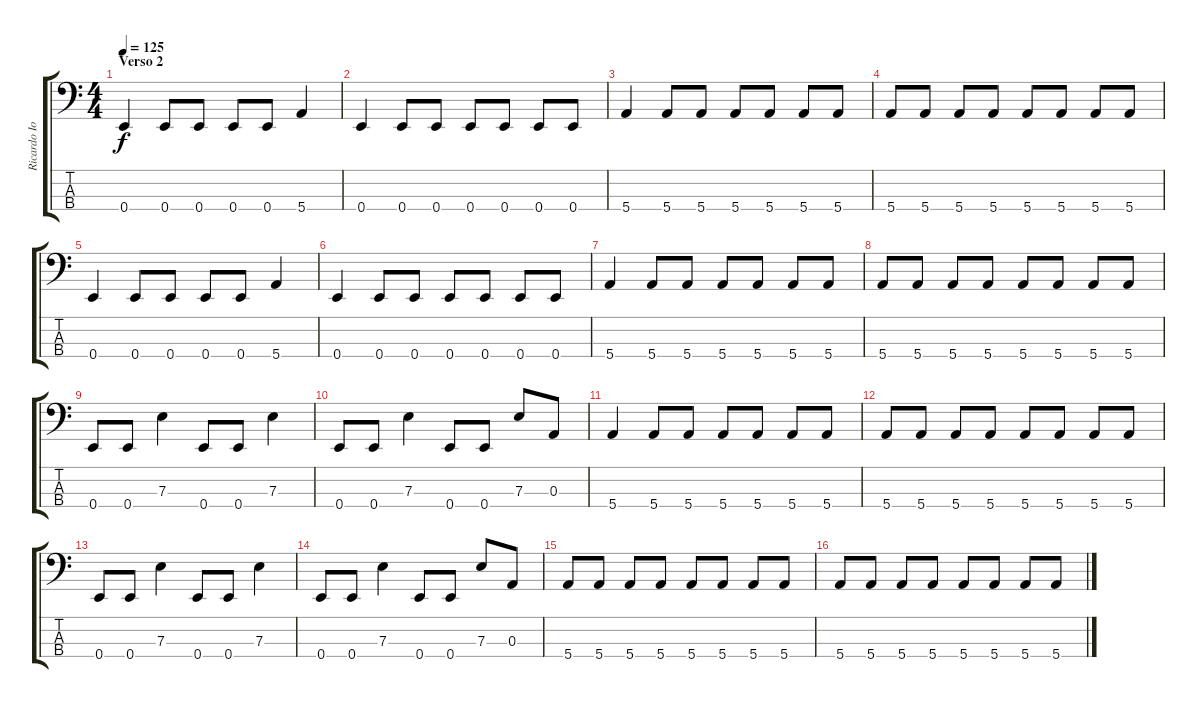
\track ("Ricardo Iorio (bajo)" "Ricardo Io") {instrument electricbassfinger}
\staff {score tabs}
\tuning (G2 D2 A1 E1) {hide}
\ts (4 4)
\section ("" "Verso 2")
\tempo 125
\clef f4
\ks c
0.4.4{dy f} 0.4.8 0.4.8 0.4.8 0.4.8 5.4.4 |
0.4.4 0.4.8 0.4.8 0.4.8 0.4.8 0.4.8 0.4.8 |
5.4.4 5.4.8 5.4.8 5.4.8 5.4.8 5.4.8 5.4.8 |
5.4.8 5.4.8 5.4.8 5.4.8 5.4.8 5.4.8 5.4.8 5.4.8 |
0.4.4 0.4.8 0.4.8 0.4.8 0.4.8 5.4.4 |
0.4.4 0.4.8 0.4.8 0.4.8 0.4.8 0.4.8 0.4.8 |
5.4.4 5.4.8 5.4.8 5.4.8 5.4.8 5.4.8 5.4.8 |
5.4.8 5.4.8 5.4.8 5.4.8 5.4.8 5.4.8 5.4.8 5.4.8 |
0.4.8 0.4.8 7.3.4 0.4.8 0.4.8 7.3.4 |
0.4.8 0.4.8 7.3.4 0.4.8 0.4.8 7.3.8 0.3.8 |
5.4.4 5.4.8 5.4.8 5.4.8 5.4.8 5.4.8 5.4.8 |
5.4.8 5.4.8 5.4.8 5.4.8 5.4.8 5.4.8 5.4.8 5.4.8 |
0.4.8 0.4.8 7.3.4 0.4.8 0.4.8 7.3.4 |
0.4.8 0.4.8 7.3.4 0.4.8 0.4.8 7.3.8 0.3.8 |
5.4.8 5.4.8 5.4.8 5.4.8 5.4.8 5.4.8 5.4.8 5.4.8 |
5.4.8 5.4.8 5.4.8 5.4.8 5.4.8 5.4.8 5.4.8 5.4.8
